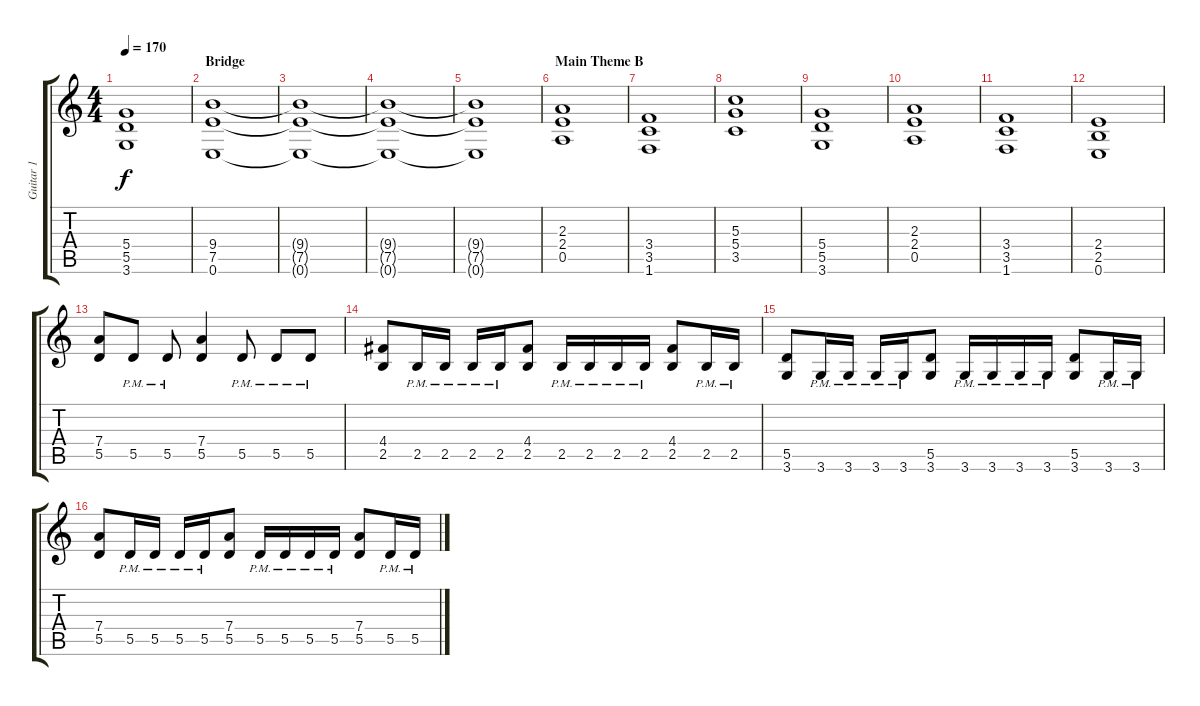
\track ("Guitar 1" "Guitar 1") {instrument overdrivenguitar}
\staff {score tabs}
\tuning (E4 B3 G3 D3 A2 E2) {hide}
\ts (4 4)
\tempo 170
\clef g2
\ks c
(5.4 5.5 3.6).1{dy f} |
\section ("" "Bridge")
(9.4 7.5 0.6).1 |
(9.4{t} 7.5{t} 0.6{t}).1 |
(9.4{t} 7.5{t} 0.6{t}).1 |
(9.4{t} 7.5{t} 0.6{t}).1 |
\section ("" "Main Theme B")
(2.3 2.4 0.5).1{volume 9} |
(3.4 3.5 1.6).1 |
(5.3 5.4 3.5).1 |
(5.4 5.5 3.6).1 |
(2.3 2.4 0.5).1 |
(3.4 3.5 1.6).1 |
(2.4 2.5 0.6).1 |
(7.4 5.5).8 5.5{pm}.8 5.5{pm}.8 (7.4 5.5).4 5.5{pm}.8 5.5{pm}.8 5.5{pm}.8 |
(4.4 2.5).8 2.5{pm}.16 2.5{pm}.16 2.5{pm}.16 2.5{pm}.16 (4.4 2.5).8 2.5{pm}.16 2.5{pm}.16 2.5{pm}.16 2.5{pm}.16 (4.4 2.5).8 2.5{pm}.16 2.5{pm}.16 |
(5.5 3.6).8 3.6{pm}.16 3.6{pm}.16 3.6{pm}.16 3.6{pm}.16 (5.5 3.6).8 3.6{pm}.16 3.6{pm}.16 3.6{pm}.16 3.6{pm}.16 (5.5 3.6).8 3.6{pm}.16 3.6{pm}.16 |
(7.4 5.5).8 5.5{pm}.16 5.5{pm}.16 5.5{pm}.16 5.5{pm}.16 (7.4 5.5).8 5.5{pm}.16 5.5{pm}.16 5.5{pm}.16 5.5{pm}.16 (7.4 5.5).8 5.5{pm}.16 5.5{pm}.16
